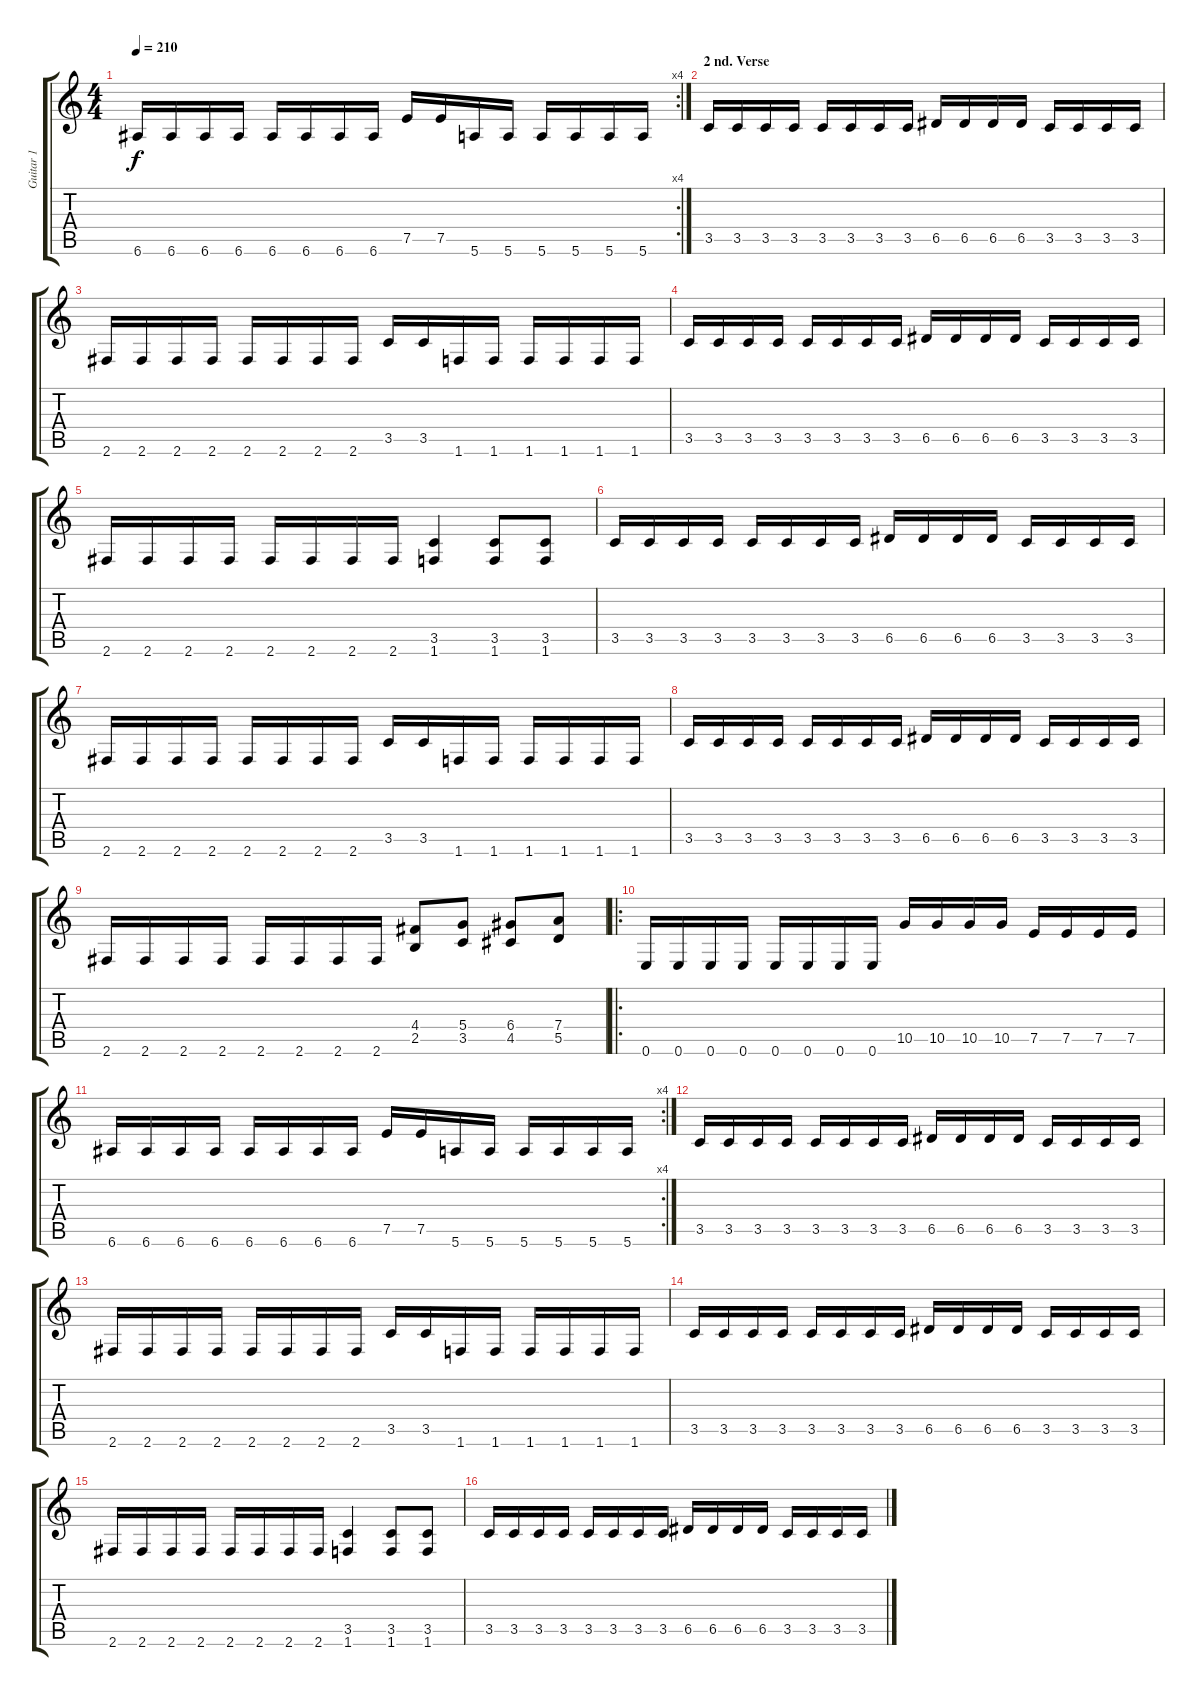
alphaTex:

\track ("Guitar 1" "Guitar 1") {instrument distortionguitar}
\staff {score tabs}
\tuning (E4 B3 G3 D3 A2 E2) {hide}
\rc 4
\ts (4 4)
\tempo 210
\clef g2
\ks c
6.6.16{dy f} 6.6.16 6.6.16 6.6.16 6.6.16 6.6.16 6.6.16 6.6.16 7.5.16 7.5.16 5.6.16 5.6.16 5.6.16 5.6.16 5.6.16 5.6.16 |
\section ("" "2 nd. Verse")
3.5.16 3.5.16 3.5.16 3.5.16 3.5.16 3.5.16 3.5.16 3.5.16 6.5.16 6.5.16 6.5.16 6.5.16 3.5.16 3.5.16 3.5.16 3.5.16 |
2.6.16 2.6.16 2.6.16 2.6.16 2.6.16 2.6.16 2.6.16 2.6.16 3.5.16 3.5.16 1.6.16 1.6.16 1.6.16 1.6.16 1.6.16 1.6.16 |
3.5.16 3.5.16 3.5.16 3.5.16 3.5.16 3.5.16 3.5.16 3.5.16 6.5.16 6.5.16 6.5.16 6.5.16 3.5.16 3.5.16 3.5.16 3.5.16 |
2.6.16 2.6.16 2.6.16 2.6.16 2.6.16 2.6.16 2.6.16 2.6.16 (3.5 1.6).4 (3.5 1.6).8 (3.5 1.6).8 |
3.5.16 3.5.16 3.5.16 3.5.16 3.5.16 3.5.16 3.5.16 3.5.16 6.5.16 6.5.16 6.5.16 6.5.16 3.5.16 3.5.16 3.5.16 3.5.16 |
2.6.16 2.6.16 2.6.16 2.6.16 2.6.16 2.6.16 2.6.16 2.6.16 3.5.16 3.5.16 1.6.16 1.6.16 1.6.16 1.6.16 1.6.16 1.6.16 |
3.5.16 3.5.16 3.5.16 3.5.16 3.5.16 3.5.16 3.5.16 3.5.16 6.5.16 6.5.16 6.5.16 6.5.16 3.5.16 3.5.16 3.5.16 3.5.16 |
2.6.16 2.6.16 2.6.16 2.6.16 2.6.16 2.6.16 2.6.16 2.6.16 (4.4 2.5).8 (5.4 3.5).8 (6.4 4.5).8 (7.4 5.5).8 |
\ro
0.6.16 0.6.16 0.6.16 0.6.16 0.6.16 0.6.16 0.6.16 0.6.16 10.5.16 10.5.16 10.5.16 10.5.16 7.5.16 7.5.16 7.5.16 7.5.16 |
\rc 4
6.6.16 6.6.16 6.6.16 6.6.16 6.6.16 6.6.16 6.6.16 6.6.16 7.5.16 7.5.16 5.6.16 5.6.16 5.6.16 5.6.16 5.6.16 5.6.16 |
3.5.16 3.5.16 3.5.16 3.5.16 3.5.16 3.5.16 3.5.16 3.5.16 6.5.16 6.5.16 6.5.16 6.5.16 3.5.16 3.5.16 3.5.16 3.5.16 |
2.6.16 2.6.16 2.6.16 2.6.16 2.6.16 2.6.16 2.6.16 2.6.16 3.5.16 3.5.16 1.6.16 1.6.16 1.6.16 1.6.16 1.6.16 1.6.16 |
3.5.16 3.5.16 3.5.16 3.5.16 3.5.16 3.5.16 3.5.16 3.5.16 6.5.16 6.5.16 6.5.16 6.5.16 3.5.16 3.5.16 3.5.16 3.5.16 |
2.6.16 2.6.16 2.6.16 2.6.16 2.6.16 2.6.16 2.6.16 2.6.16 (3.5 1.6).4 (3.5 1.6).8 (3.5 1.6).8 |
3.5.16 3.5.16 3.5.16 3.5.16 3.5.16 3.5.16 3.5.16 3.5.16 6.5.16 6.5.16 6.5.16 6.5.16 3.5.16 3.5.16 3.5.16 3.5.16
